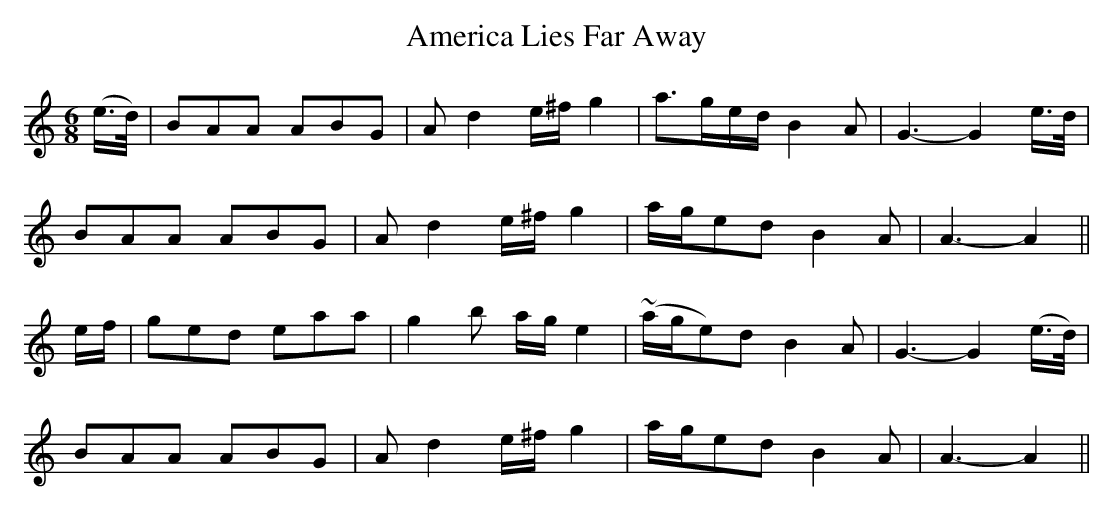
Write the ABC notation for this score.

X:1
T: America Lies Far Away
M: 6/8
L: 1/8
K: Am
(e/2>d/2)|BAA ABG|Ad2 e/2^f/2g2|a>ge/2d/2 B2A|G3-G2e/2>d/2|
BAA ABG|Ad2 e/2^f/2g2|a/2g/2ed B2A|A3-A2||
e/2f/2|ged eaa|g2b a/2g/2e2|(~a/2g/2e)d B2A|G3-G2(e/2>d/2)|
BAA ABG|Ad2 e/2^f/2g2|a/2g/2ed B2A|A3-A2||
